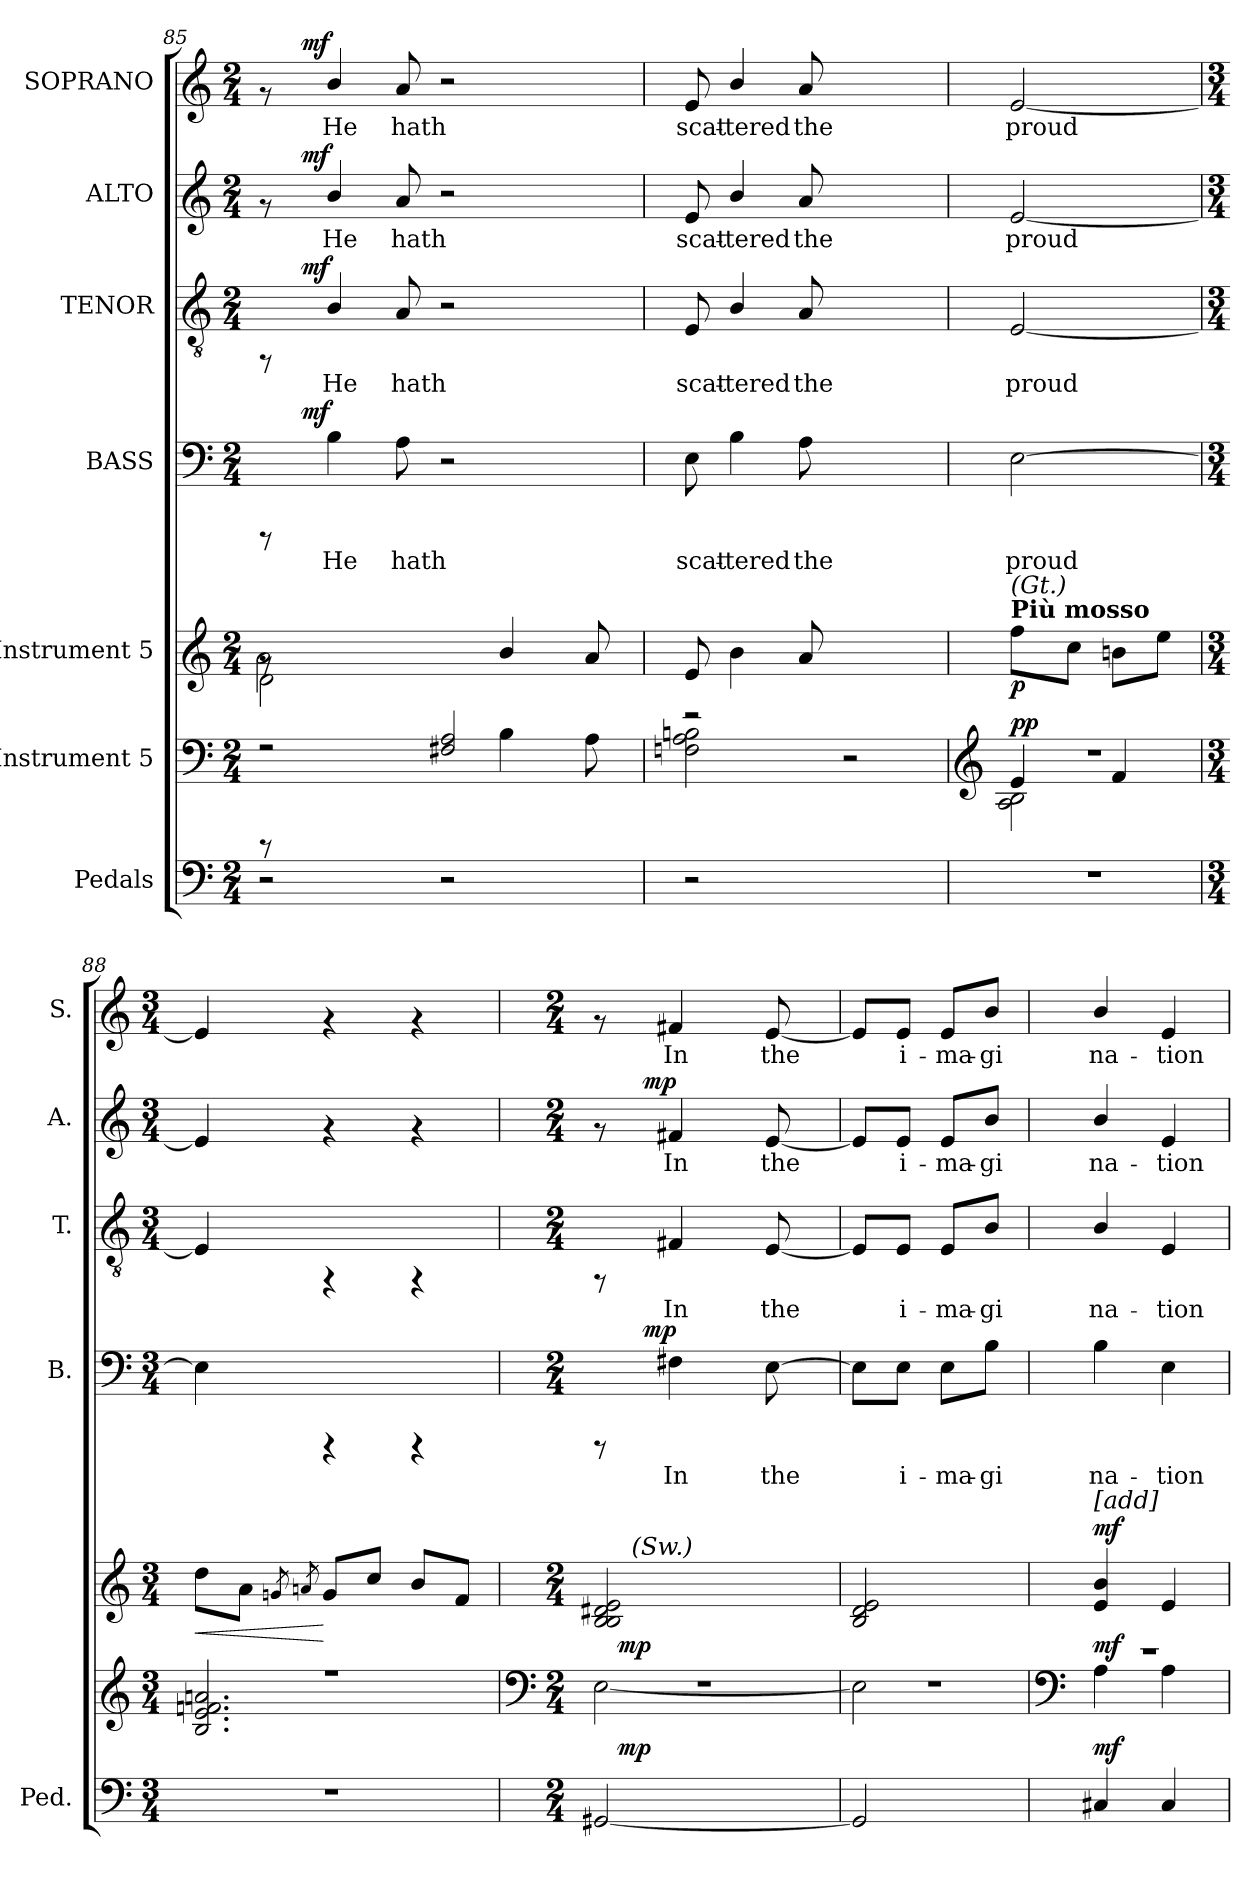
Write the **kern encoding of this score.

**kern	**dynam	**kern	**dynam	**kern	**dynam	**kern	**text	**dynam	**kern	**text	**dynam	**kern	**text	**dynam	**kern	**text	**dynam
*part7	*part7	*part6	*part6	*part5	*part5	*part4	*part4	*part4	*part3	*part3	*part3	*part2	*part2	*part2	*part1	*part1	*part1
*staff7	*staff7	*staff6	*staff6	*staff5	*staff5	*staff4	*staff4	*staff4	*staff3	*staff3	*staff3	*staff2	*staff2	*staff2	*staff1	*staff1	*staff1
*I"Pedals	*	*I"Instrument 5	*	*I"Instrument 5	*	*I"BASS	*	*	*I"TENOR	*	*	*I"ALTO	*	*	*I"SOPRANO	*	*
*I'Ped.	*	*	*	*	*	*I'B.	*	*	*I'T.	*	*	*I'A.	*	*	*I'S.	*	*
*clefF4	*	*clefF4	*	*clefG2	*	*clefF4	*	*	*clefGv2	*	*	*clefG2	*	*	*clefG2	*	*
*k[]	*	*k[]	*	*k[]	*	*k[]	*	*	*k[]	*	*	*k[]	*	*	*k[]	*	*
*C:	*	*C:	*	*C:	*	*C:	*	*	*C:	*	*	*C:	*	*	*C:	*	*
*M2/4	*	*M2/4	*	*M2/4	*	*M2/4	*	*	*M2/4	*	*	*M2/4	*	*	*M2/4	*	*
=85	=85	=85	=85	=85	=85	=85	=85	=85	=85	=85	=85	=85	=85	=85	=85	=85	=85
*	*	*^	*	*^	*	*^	*	*	*^	*	*	*^	*	*	*^	*	*
*	*	*	*^	*	*	*^	*	*	*	*	*	*	*	*	*	*	*	*	*	*	*	*	*
2r	.	2r	2ryy	8rBBBB	.	8rg	2d\	2a\	.	8rCCC	16ryy	.	.	8rFF	16ryy	.	.	8rf	16ryy	.	.	8rf	16ryy	.	.
.	.	.	.	.	.	.	.	.	.	.	64ryy	.	.	.	64ryy	.	.	.	64ryy	.	.	.	64ryy	.	.
!	!	!	!	!	!	!	!	!	!	!	!	!	!LO:DY:a	!	!	!	!LO:DY:a	!	!	!	!LO:DY:a	!	!	!	!LO:DY:a
.	.	.	.	.	.	.	.	.	.	.	2ryy	.	mf	.	2ryy	.	mf	.	2ryy	.	mf	.	2ryy	.	mf
!	!	!	!	!	!	!	!	!	!	!	!	!LO:LY:b:cj	!	!	!	!LO:LY:b:cj	!	!	!	!LO:LY:b:cj	!	!	!	!LO:LY:b:cj	!
.	.	.	.	2ryy	.	2ryy	.	.	.	4B\	.	He	.	4B/	.	He	.	4b/	.	He	.	4b/	.	He	.
!	!	!	!	!	!	!	!	!	!	!	!	!LO:LY:b:cj	!	!	!	!LO:LY:b:cj	!	!	!	!LO:LY:b:cj	!	!	!	!LO:LY:b:cj	!
.	.	.	.	.	.	.	.	.	.	8A\	.	hath	.	8A/	.	hath	.	8a/	.	hath	.	8a/	.	hath	.
2r	.	2ryy	2F#X/ 2A/	.	.	.	2ryy	2ryy	.	2r	.	.	.	2r	.	.	.	2r	.	.	.	2r	.	.	.
.	.	.	.	.	.	.	.	.	.	.	4ryy	.	.	.	4ryy	.	.	.	4ryy	.	.	.	4ryy	.	.
.	.	.	.	4B\	.	4b/	.	.	.	.	.	.	.	.	.	.	.	.	.	.	.	.	.	.	.
.	.	.	.	.	.	.	.	.	.	.	8ryy	.	.	.	8ryy	.	.	.	8ryy	.	.	.	8ryy	.	.
.	.	.	.	8A\	.	8a/	.	.	.	.	.	.	.	.	.	.	.	.	.	.	.	.	.	.	.
.	.	.	.	.	.	.	.	.	.	.	32.ryy	.	.	.	32.ryy	.	.	.	32.ryy	.	.	.	32.ryy	.	.
=86	=86	=86	=86	=86	=86	=86	=86	=86	=86	=86	=86	=86	=86	=86	=86	=86	=86	=86	=86	=86	=86	=86	=86	=86	=86
!	!	!	!	!	!	!	!	!	!	!	!	!LO:LY:b:cj	!	!	!	!LO:LY:b:cj	!	!	!	!LO:LY:b:cj	!	!	!	!LO:LY:b:cj	!
*	*	*	*v	*v	*	*	*	*	*	*v	*v	*	*	*v	*v	*	*	*v	*v	*	*	*v	*v	*	*
*	*	*	*	*	*v	*v	*v	*	*	*	*	*	*	*	*	*	*	*	*	*
2r	.	2r	2A\ 2Fn\ 2Bn\	.	8e/	.	8E\	scat-	.	8E/	scat-	.	8e/	scat-	.	8e/	scat-	.
!	!	!	!	!	!	!	!	!LO:LY:b:cj	!	!	!LO:LY:b:cj	!	!	!LO:LY:b:cj	!	!	!LO:LY:b:cj	!
.	.	.	.	.	4b\	.	4B\	-tered	.	4B/	-tered	.	4b/	-tered	.	4b/	-tered	.
!	!	!	!	!	!	!	!	!LO:LY:b:cj	!	!	!LO:LY:b:cj	!	!	!LO:LY:b:cj	!	!	!LO:LY:b:cj	!
.	.	.	.	.	8a/	.	8A\	the	.	8A/	the	.	8a/	the	.	8a/	the	.
2ryy	.	2r	2ryy	.	2ryy	.	2ryy	.	.	2ryy	.	.	2ryy	.	.	2ryy	.	.
*	*	*v	*v	*	*	*	*	*	*	*	*	*	*	*	*	*	*	*
=87	=87	=87	=87	=87	=87	=87	=87	=87	=87	=87	=87	=87	=87	=87	=87	=87	=87
*	*	*clefG2	*	*	*	*	*	*	*	*	*	*	*	*	*	*	*
*	*	*	*	*MM100	*	*	*	*	*	*	*	*	*	*	*	*	*
*	*	*^	*	*	*	*	*	*	*	*	*	*	*	*	*	*	*
*	*	*	*^	*	*	*	*	*	*	*	*	*	*	*	*	*	*	*
!	!	!	!	!	!	!LO:TX:a:B:t=Più mosso	!	!	!	!	!	!	!	!	!	!	!	!	!
!	!	!	!	!	!	!LO:TX:a:i:t=(Gt.)	!	!	!	!	!	!	!	!	!	!	!	!	!
!	!	!	!	!	!LO:DY:a	!	!LO:DY:b	!	!LO:LY:b:cj	!	!	!LO:LY:b:cj	!	!	!LO:LY:b:cj	!	!	!LO:LY:b:cj	!
*	*	*	*	*	*	*	*	*	*	*	*	*	*	*	*	*	*^	*	*
2r	.	2r	4e/	2A\ 2B\	pp	8ff\L	p	[>2E\	proud	.	[<2E/	proud	.	[<2e/	proud	.	[<2e/	32ryy	proud	.
*	*	*	*	*	*	*	*	*	*	*	*	*	*	*	*	*	*MM100	*	*	*
.	.	.	.	.	.	.	.	.	.	.	.	.	.	.	.	.	.	4...ryy	.	.
.	.	.	.	.	.	8cc\J	.	.	.	.	.	.	.	.	.	.	.	.	.	.
.	.	.	4f/	.	.	8bn\L	.	.	.	.	.	.	.	.	.	.	.	.	.	.
.	.	.	.	.	.	8ee\J	.	.	.	.	.	.	.	.	.	.	.	.	.	.
*	*	*v	*v	*v	*	*	*	*	*	*	*	*	*	*	*	*	*v	*v	*	*
=88	=88	=88	=88	=88	=88	=88	=88	=88	=88	=88	=88	=88	=88	=88	=88	=88	=88
*M3/4	*	*M3/4	*	*M3/4	*	*M3/4	*	*	*M3/4	*	*	*M3/4	*	*	*M3/4	*	*
*	*	*^	*	*	*	*	*	*	*	*	*	*	*	*	*^	*	*
!	!	!	!	!	!	!LO:HP:b	!	!LO:LY:b:cj	!	!	!LO:LY:b:cj	!	!	!LO:LY:b:cj	!	!	!	!LO:LY:b:cj	!
*	*	*	*	*	*	*	*	*	*	*	*	*	*	*	*	*v	*v	*	*
2.r	.	2.r	2.an/ 2.e/ 2.B/ 2.fn/	.	8dd\L	<	4E\]	.	.	4E/]	.	.	4e/]	.	.	4e/]	.	.
.	.	.	.	.	8a\J	.	.	.	.	.	.	.	.	.	.	.	.	.
.	.	.	.	.	8qgn/	.	.	.	.	.	.	.	.	.	.	.	.	.
.	.	.	.	.	8qan/	.	.	.	.	.	.	.	.	.	.	.	.	.
.	.	.	.	.	8g/L	[	4rCCC	.	.	4rFF	.	.	4rf	.	.	4rf	.	.
.	.	.	.	.	8cc/J	.	.	.	.	.	.	.	.	.	.	.	.	.
.	.	.	.	.	8b/L	.	4rCCC	.	.	4rFF	.	.	4rf	.	.	4rf	.	.
.	.	.	.	.	8f/J	.	.	.	.	.	.	.	.	.	.	.	.	.
*	*	*v	*v	*	*	*	*	*	*	*	*	*	*	*	*	*	*	*
=89	=89	=89	=89	=89	=89	=89	=89	=89	=89	=89	=89	=89	=89	=89	=89	=89	=89
*	*	*clefF4	*	*	*	*	*	*	*	*	*	*	*	*	*	*	*
*M2/4	*	*M2/4	*	*M2/4	*	*M2/4	*	*	*M2/4	*	*	*M2/4	*	*	*M2/4	*	*
*^	*	*^	*	*^	*	*^	*	*	*	*	*	*^	*	*	*^	*	*
*	*	*	*	*^	*	*	*	*	*	*	*	*	*	*	*	*	*	*	*	*	*	*	*
[<2GG#X/	32.ryy	.	2r	[>2E\	32.ryy	.	2e/ 2d#X/ 2B/ 2B/	16ryy	.	8rCCC	16ryy	.	.	8rFF	.	.	8rf	16ryy	.	.	8rf	16ryy	.	.
!	!	!LO:DY:a	!	!	!	!LO:DY:a	!	!	!	!	!	!	!	!	!	!	!	!	!	!	!	!	!	!
.	4ryy	mp	.	.	4ryy	mp	.	.	.	.	.	.	.	.	.	.	.	.	.	.	.	.	.	.
!	!	!	!	!	!	!	!	!LO:TX:a:i:t=(Sw.)	!	!	!	!	!	!	!	!	!	!	!	!	!	!	!	!
.	.	.	.	.	.	.	.	4..ryy	.	.	64ryy	.	.	.	.	.	.	64ryy	.	.	.	64ryy	.	.
!	!	!	!	!	!	!	!	!	!	!	!	!	!LO:DY:a	!	!	!	!	!	!	!LO:DY:b	!	!	!	!LO:DY:a
!	!	!	!	!	!	!	!	!	!	!	!	!	!	!	!	!	!	!	!	!	!	!	!	!LO:DY:n=1:b
.	.	.	.	.	.	.	.	.	.	.	4ryy	.	mp	.	.	.	.	4ryy	.	mp	.	4ryy	.	mp mp
!	!	!	!	!	!	!	!	!	!	!	!	!LO:LY:b:cj	!	!	!LO:LY:b:cj	!	!	!	!LO:LY:b:cj	!	!	!	!LO:LY:b:cj	!
.	.	.	.	.	.	.	.	.	.	4F#X\	.	In	.	4F#X/	In	.	4f#X/	.	In	.	4f#X/	.	In	.
.	8ryy	.	.	.	8ryy	.	.	.	.	.	.	.	.	.	.	.	.	.	.	.	.	.	.	.
.	.	.	.	.	.	.	.	.	.	.	8ryy	.	.	.	.	.	.	8ryy	.	.	.	8ryy	.	.
!	!	!	!	!	!	!	!	!	!	!	!	!LO:LY:b:cj	!	!	!LO:LY:b:cj	!	!	!	!LO:LY:b:cj	!	!	!	!LO:LY:b:cj	!
.	.	.	.	.	.	.	.	.	.	[>8E\	.	the	.	[<8E/	the	.	[<8e/	.	the	.	[<8e/	.	the	.
.	16ryy	.	.	.	16ryy	.	.	.	.	.	.	.	.	.	.	.	.	.	.	.	.	.	.	.
.	.	.	.	.	.	.	.	.	.	.	32.ryy	.	.	.	.	.	.	32.ryy	.	.	.	32.ryy	.	.
.	64ryy	.	.	.	64ryy	.	.	.	.	.	.	.	.	.	.	.	.	.	.	.	.	.	.	.
=90	=90	=90	=90	=90	=90	=90	=90	=90	=90	=90	=90	=90	=90	=90	=90	=90	=90	=90	=90	=90	=90	=90	=90	=90
!	!	!	!	!	!	!	!	!	!	!	!	!LO:LY:b:cj	!	!	!LO:LY:b:cj	!	!	!	!LO:LY:b:cj	!	!	!	!LO:LY:b:cj	!
*v	*v	*	*	*	*	*	*v	*v	*	*v	*v	*	*	*	*	*	*v	*v	*	*	*v	*v	*	*
*	*	*	*v	*v	*	*	*	*	*	*	*	*	*	*	*	*	*	*	*
2GG#/]	.	2r	2E\]	.	2d/ 2B/ 2e/	.	8E\L]	.	.	8E/L]	.	.	8e/L]	.	.	8e/L]	.	.
!	!	!	!	!	!	!	!	!LO:LY:b:cj	!	!	!LO:LY:b:cj	!	!	!LO:LY:b:cj	!	!	!LO:LY:b:cj	!
.	.	.	.	.	.	.	8E\J	i-	.	8E/J	i-	.	8e/J	i-	.	8e/J	i-	.
!	!	!	!	!	!	!	!	!LO:LY:b:cj	!	!	!LO:LY:b:cj	!	!	!LO:LY:b:cj	!	!	!LO:LY:b:cj	!
.	.	.	.	.	.	.	8E\L	-ma-	.	8E/L	-ma-	.	8e/L	-ma-	.	8e/L	-ma-	.
!	!	!	!	!	!	!	!	!LO:LY:b:cj	!	!	!LO:LY:b:cj	!	!	!LO:LY:b:cj	!	!	!LO:LY:b:cj	!
.	.	.	.	.	.	.	8B\J	-gi	.	8B/J	-gi	.	8b/J	-gi	.	8b/J	-gi	.
!!LO:PB:g=z
=91	=91	=91	=91	=91	=91	=91	=91	=91	=91	=91	=91	=91	=91	=91	=91	=91	=91	=91
*	*	*clefF4	*	*	*	*	*	*	*	*	*	*	*	*	*	*	*	*
!	!	!	!	!	!LO:TX:a:i:t=[add]	!	!	!	!	!	!	!	!	!	!	!	!	!
!	!LO:DY:a	!	!	!LO:DY:a	!	!LO:DY:a	!	!LO:LY:b:cj	!	!	!LO:LY:b:cj	!	!	!LO:LY:b:cj	!	!	!LO:LY:b:cj	!
4C#X/	mf	2r	4A\	mf	4e/ 4b/	mf	4B\	na-	.	4B/	na-	.	4b/	na-	.	4b/	na-	.
!	!	!	!	!	!	!	!	!LO:LY:b:cj	!	!	!LO:LY:b:cj	!	!	!LO:LY:b:cj	!	!	!LO:LY:b:cj	!
4C#/	.	.	4A\	.	4e/	.	4E\	-tion	.	4E/	-tion	.	4e/	-tion	.	4e/	-tion	.
*	*	*v	*v	*	*	*	*	*	*	*	*	*	*	*	*	*	*	*
=	=	=	=	=	=	=	=	=	=	=	=	=	=	=	=	=	=
*-	*-	*-	*-	*-	*-	*-	*-	*-	*-	*-	*-	*-	*-	*-	*-	*-	*-
